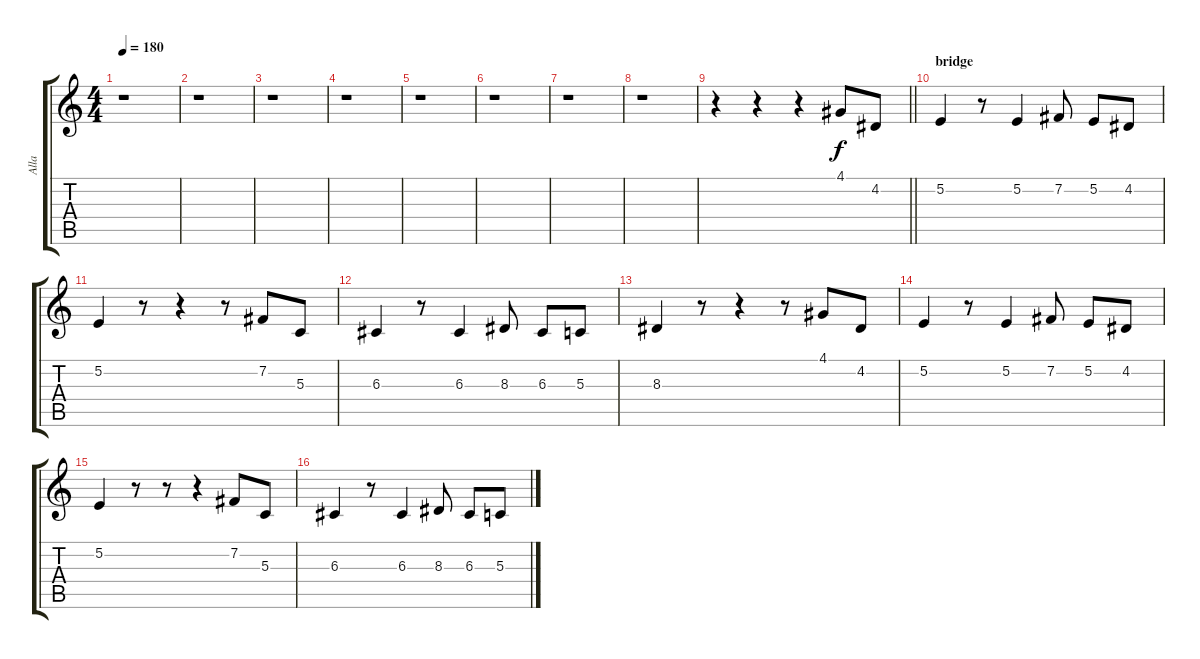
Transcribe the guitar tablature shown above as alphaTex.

\track ("Alla" "Alla") {instrument flute}
\staff {score tabs}
\tuning (E4 B3 G3 D3 A2 E2) {hide}
\ts (4 4)
\tempo 180
\clef g2
\ks c
r.1{dy f} |
r.1 |
r.1 |
r.1 |
r.1 |
r.1 |
r.1 |
r.1 |
\barLineRight lightlight
r.4 r.4 r.4 4.1.8 4.2.8 |
\section ("" "bridge")
5.2.4 r.8 5.2.4 7.2.8 5.2.8 4.2.8 |
5.2.4 r.8 r.4 r.8 7.2.8 5.3.8 |
6.3.4 r.8 6.3.4 8.3.8 6.3.8 5.3.8 |
8.3.4 r.8 r.4 r.8 4.1.8 4.2.8 |
5.2.4 r.8 5.2.4 7.2.8 5.2.8 4.2.8 |
5.2.4 r.8 r.8 r.4 7.2.8 5.3.8 |
6.3.4 r.8 6.3.4 8.3.8 6.3.8 5.3.8
